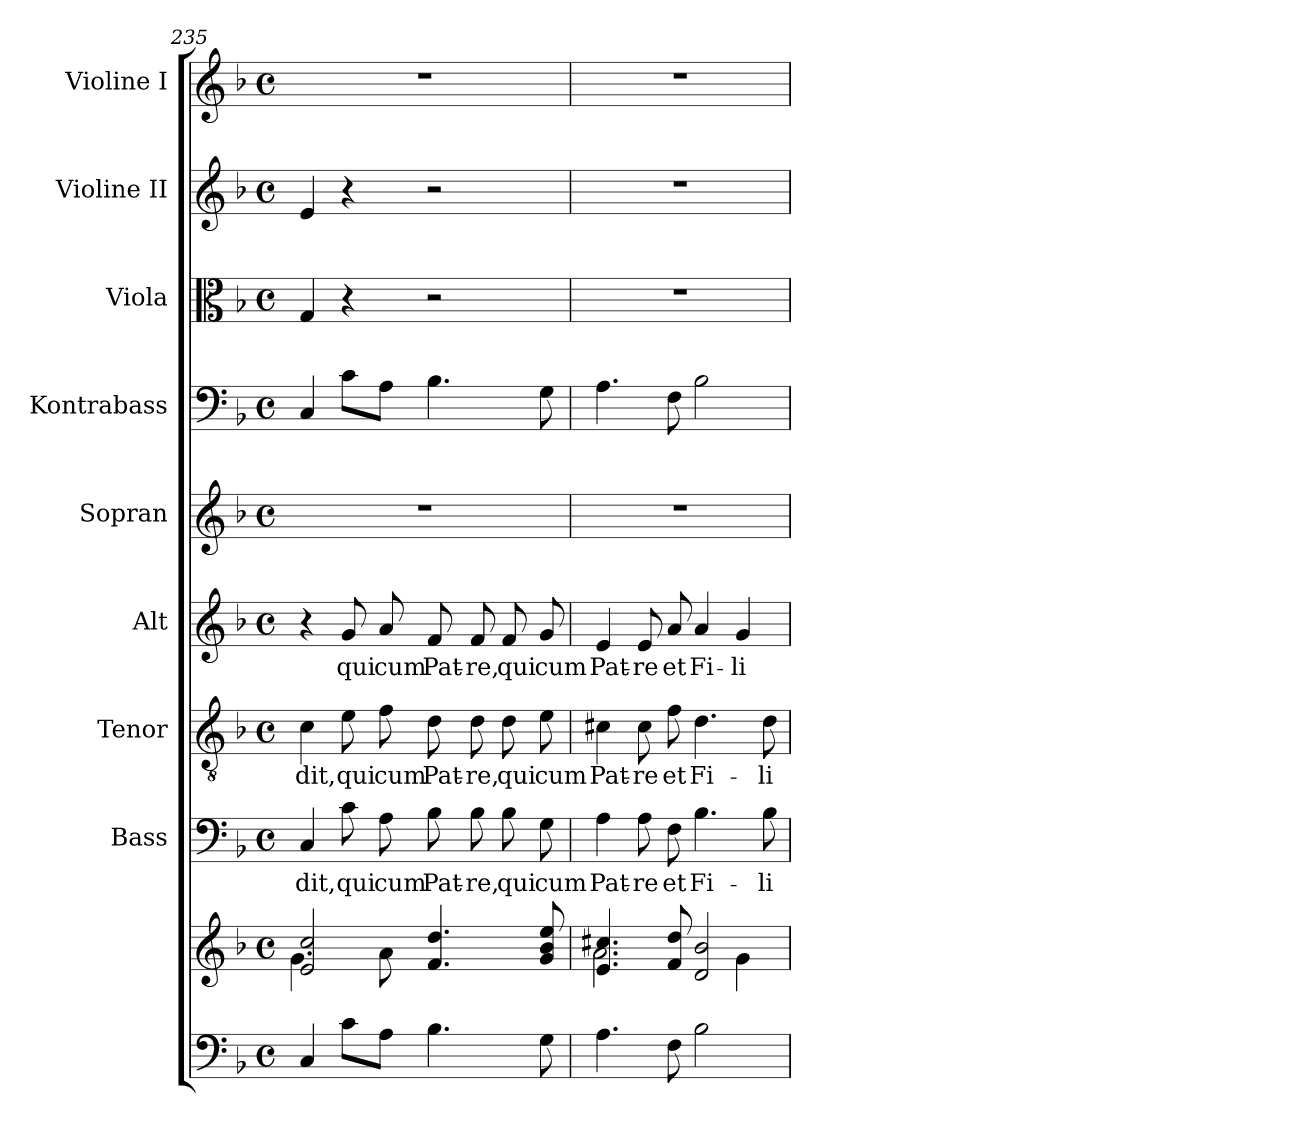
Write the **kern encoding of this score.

**kern	**kern	**kern	**text	**kern	**text	**kern	**text	**kern	**kern	**kern	**kern	**kern
*part9	*part9	*part8	*part8	*part7	*part7	*part6	*part6	*part5	*part4	*part3	*part2	*part1
*staff10	*staff9	*staff8	*staff8	*staff7	*staff7	*staff6	*staff6	*staff5	*staff4	*staff3	*staff2	*staff1
*	*	*I"Bass	*	*I"Tenor	*	*I"Alt	*	*I"Sopran	*I"Kontrabass	*I"Viola	*I"Violine II	*I"Violine I
*	*	*I'B.	*	*I'T.	*	*I'A.	*	*I'S.	*I'Kb.	*I'Vla.	*I'Vl. II	*I'Vl. I
!!LO:PB:g=z
*clefF4	*clefG2	*clefF4	*	*clefGv2	*	*clefG2	*	*clefG2	*clefF4	*clefC3	*clefG2	*clefG2
*	*	*	*	*	*	*	*	*	*ITrd7c12	*	*	*
*k[b-]	*k[b-]	*k[b-]	*	*k[b-]	*	*k[b-]	*	*k[b-]	*k[b-]	*k[b-]	*k[b-]	*k[b-]
*F:	*F:	*F:	*	*F:	*	*F:	*	*F:	*F:	*F:	*F:	*F:
*M4/4	*M4/4	*M4/4	*	*M4/4	*	*M4/4	*	*M4/4	*M4/4	*M4/4	*M4/4	*M4/4
*met(c)	*met(c)	*met(c)	*	*met(c)	*	*met(c)	*	*met(c)	*met(c)	*met(c)	*met(c)	*met(c)
=235	=235	=235	=235	=235	=235	=235	=235	=235	=235	=235	=235	=235
*	*^	*	*	*	*	*	*	*	*	*	*	*
!	!	!	!	!LO:LY:b	!	!LO:LY:b	!	!	!	!	!	!	!
4C/	2e/ 2cc/	4.g\	4C/	-dit,	4c\	-dit,	4r	.	1r	4CC/	4G/	4e/	1r
!	!	!	!	!LO:LY:b	!	!LO:LY:b	!	!LO:LY:b	!	!	!	!	!
8c\L	.	.	8c\	qui	8e\	qui	8g/	qui	.	8C\L	4r	4r	.
!	!	!	!	!LO:LY:b	!	!LO:LY:b	!	!LO:LY:b	!	!	!	!	!
8A\J	.	8a\	8A\	cum	8f\	cum	8a/	cum	.	8AA\J	.	.	.
!	!	!	!	!LO:LY:b	!	!LO:LY:b	!	!LO:LY:b	!	!	!	!	!
4.B-\	4.f/ 4.dd/	2ryy	8B-\	Pat-	8d\	Pat-	8f/	Pat-	.	4.BB-\	2r	2r	.
!	!	!	!	!LO:LY:b	!	!LO:LY:b	!	!LO:LY:b	!	!	!	!	!
.	.	.	8B-\	-re,	8d\	-re,	8f/	-re,	.	.	.	.	.
!	!	!	!	!LO:LY:b	!	!LO:LY:b	!	!LO:LY:b	!	!	!	!	!
.	.	.	8B-\	qui	8d\	qui	8f/	qui	.	.	.	.	.
!	!	!	!	!LO:LY:b	!	!LO:LY:b	!	!LO:LY:b	!	!	!	!	!
8G\	8g/ 8b-/ 8ee/	.	8G\	cum	8e\	cum	8g/	cum	.	8GG\	.	.	.
=236	=236	=236	=236	=236	=236	=236	=236	=236	=236	=236	=236	=236	=236
!	!	!	!	!LO:LY:b	!	!LO:LY:b	!	!LO:LY:b	!	!	!	!	!
4.A\	4.e/ 4.cc#X/	2.a\	4A\	Pat-	4c#X\	Pat-	4e/	Pat-	1r	4.AA\	1r	1r	1r
!	!	!	!	!LO:LY:b	!	!LO:LY:b	!	!LO:LY:b	!	!	!	!	!
.	.	.	8A\	-re	8c#\	-re	8e/	-re	.	.	.	.	.
!	!	!	!	!LO:LY:b	!	!LO:LY:b	!	!LO:LY:b	!	!	!	!	!
8F\	8f/ 8dd/	.	8F\	et	8f\	et	8a/	et	.	8FF\	.	.	.
!	!	!	!	!LO:LY:b	!	!LO:LY:b	!	!LO:LY:b	!	!	!	!	!
2B-\	2d/ 2b-/	.	4.B-\	Fi-	4.d\	Fi-	4a/	Fi-	.	2BB-\	.	.	.
!	!	!	!	!	!	!	!	!LO:LY:b	!	!	!	!	!
.	.	4g\	.	.	.	.	4g/	-li-	.	.	.	.	.
!	!	!	!	!LO:LY:b	!	!LO:LY:b	!	!	!	!	!	!	!
.	.	.	8B-\	-li-	8d\	-li-	.	.	.	.	.	.	.
*	*v	*v	*	*	*	*	*	*	*	*	*	*	*
=	=	=	=	=	=	=	=	=	=	=	=	=
*-	*-	*-	*-	*-	*-	*-	*-	*-	*-	*-	*-	*-
